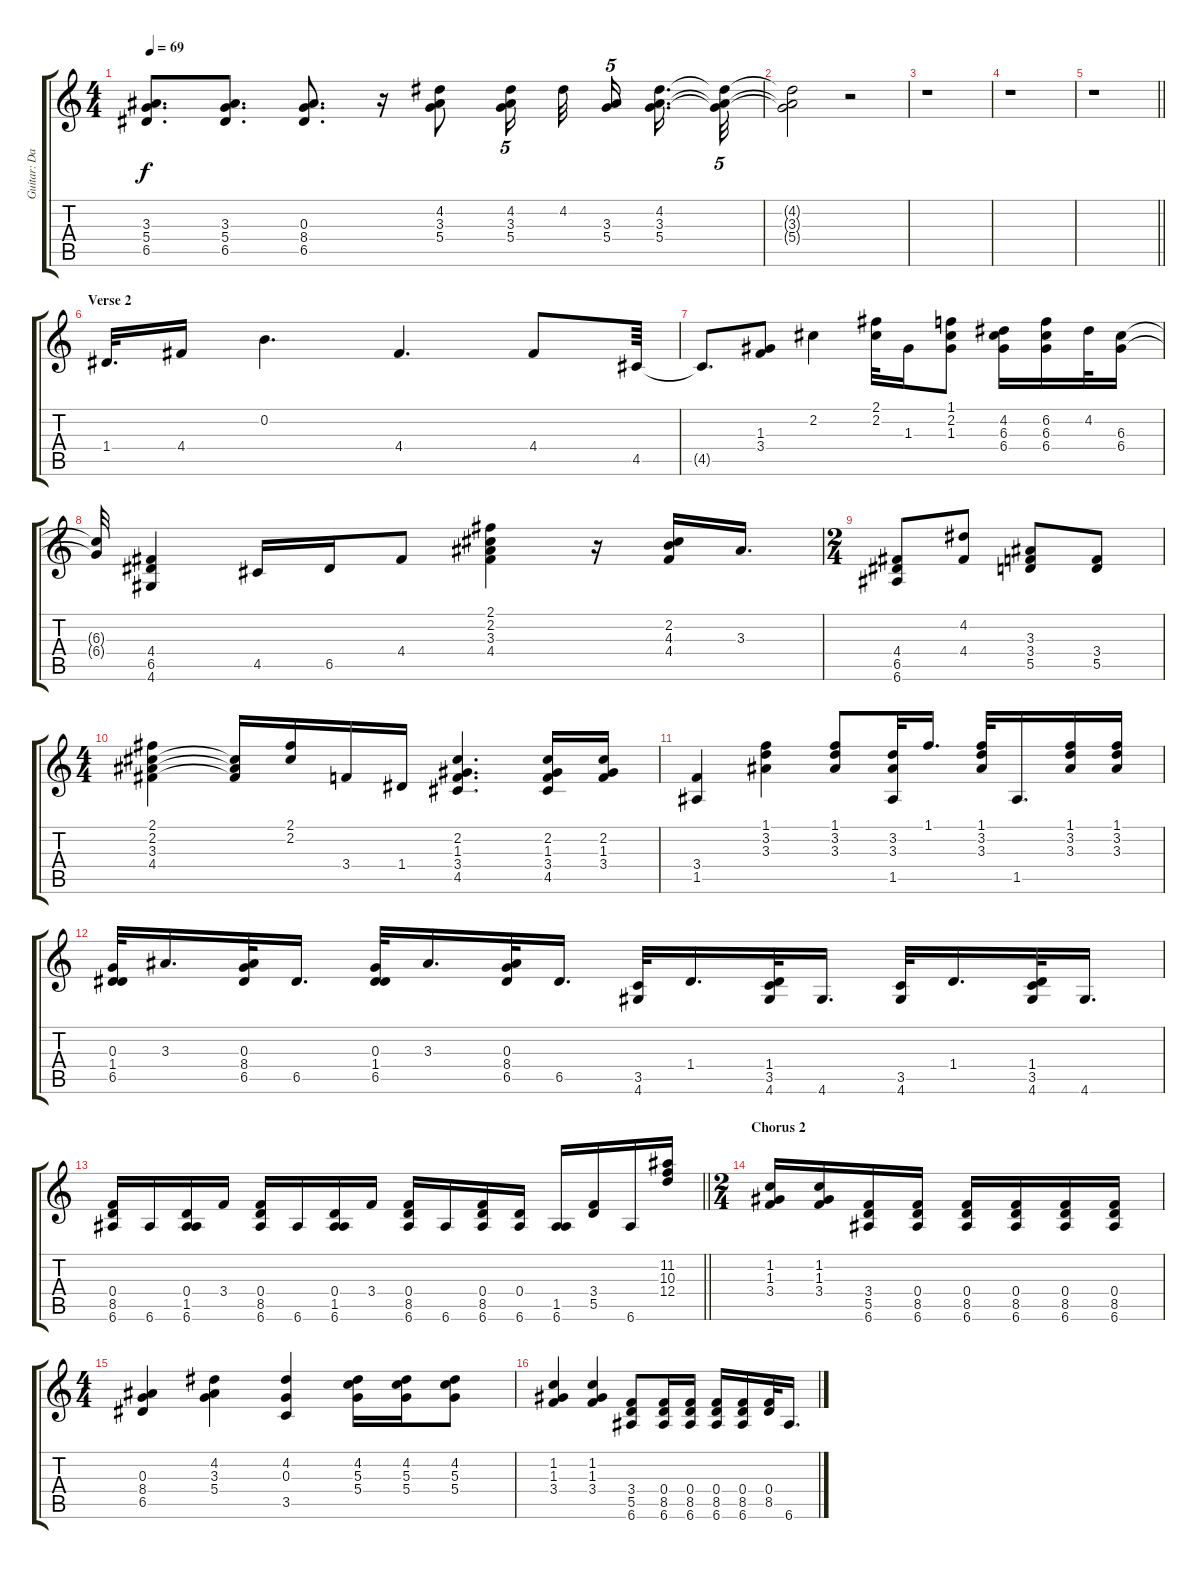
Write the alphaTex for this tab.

\track ("Guitar: Davey Johnstone" "Guitar: Da") {instrument acousticguitarnylon}
\staff {score tabs}
\tuning (E4 B3 G3 D3 A2 E2) {hide}
\ts (4 4)
\tempo 69
\clef g2
\ks c
(3.3 5.4 6.5).8{d dy f} (3.3 5.4 6.5).8{d} (0.3 8.4 6.5).8{d} r.16 (4.2 3.3 5.4).8 (4.2 3.3 5.4).16{tu (5 4) beam splitsecondary} 4.2.32{beam splitsecondary} (3.3 5.4).16{tu (5 4) beam splitsecondary} (4.2 3.3 5.4).16{d} (4.2{t} 3.3{t} 5.4{t}).32{tu (5 4)} |
(4.2{t} 3.3{t} 5.4{t}).2 r.2 |
r.1 |
r.1 |
\barLineRight lightlight
r.1 |
\section ("" "Verse 2")
1.4.32{d} 4.4.16 0.2.4{d} 4.4.4{d} 4.4.8 4.5.64 |
4.5{t}.8{d} (1.3 3.4).8 2.2.4 (2.1 2.2).32 1.3.16 (1.1 2.2 1.3).8 (4.2 6.3 6.4).16 (6.2 6.3 6.4).16 4.2.32 (6.3 6.4).16 |
(6.3{t} 6.4{t}).32 (4.4 6.5 4.6).4 4.5.16 6.5.16 4.4.8 (2.1 2.2 3.3 4.4).4 r.16 (2.2 4.3 4.4).16 3.3.16{d} |
\ts (2 4)
(4.4 6.5 6.6).8 (4.2 4.4).8 (3.3 3.4 5.5).8 (3.4 5.5).8 |
\ts (4 4)
(2.1 2.2 3.3 4.4).4 (2.2{t} 3.3{t} 4.4{t}).16 (2.1 2.2).16 3.4.16 1.4.16 (2.2 1.3 3.4 4.5).4{d} (2.2 1.3 3.4 4.5).16 (2.2 1.3 3.4).16 |
(3.4 1.5).4 (1.1 3.2 3.3).4 (1.1 3.2 3.3).8 (3.2 3.3 1.5).32 1.1.16{d} (1.1 3.2 3.3).32 1.5.16{d} (1.1 3.2 3.3).16 (1.1 3.2 3.3).16 |
(0.3 1.4 6.5).32 3.3.16{d} (0.3 8.4 6.5).32 6.5.16{d} (0.3 1.4 6.5).32 3.3.16{d} (0.3 8.4 6.5).32 6.5.16{d} (3.5 4.6).32 1.4.16{d} (1.4 3.5 4.6).32 4.6.16{d} (3.5 4.6).32 1.4.16{d} (1.4 3.5 4.6).32 4.6.16{d} |
\barLineRight lightlight
(0.4 8.5 6.6).16 6.6.16 (0.4 1.5 6.6).16 3.4.16 (0.4 8.5 6.6).16 6.6.16 (0.4 1.5 6.6).16 3.4.16 (0.4 8.5 6.6).16 6.6.16 (0.4 8.5 6.6).16 (0.4 6.6).16 (1.5 6.6).16 (3.4 5.5).16 6.6.16 (11.2 10.3 12.4).16 |
\ts (2 4)
\section ("" "Chorus 2")
(1.2 1.3 3.4).16 (1.2 1.3 3.4).16 (3.4 5.5 6.6).16 (0.4 8.5 6.6).16 (0.4 8.5 6.6).16 (0.4 8.5 6.6).16 (0.4 8.5 6.6).16 (0.4 8.5 6.6).16 |
\ts (4 4)
(0.3 8.4 6.5).4 (4.2 3.3 5.4).4 (4.2 0.3 3.5).4 (4.2 5.3 5.4).16 (4.2 5.3 5.4).16 (4.2 5.3 5.4).8 |
(1.2 1.3 3.4).4 (1.2 1.3 3.4).4 (3.4 5.5 6.6).8 (0.4 8.5 6.6).16 (0.4 8.5 6.6).16 (0.4 8.5 6.6).16 (0.4 8.5 6.6).16 (0.4 8.5).32 6.6.16{d}
